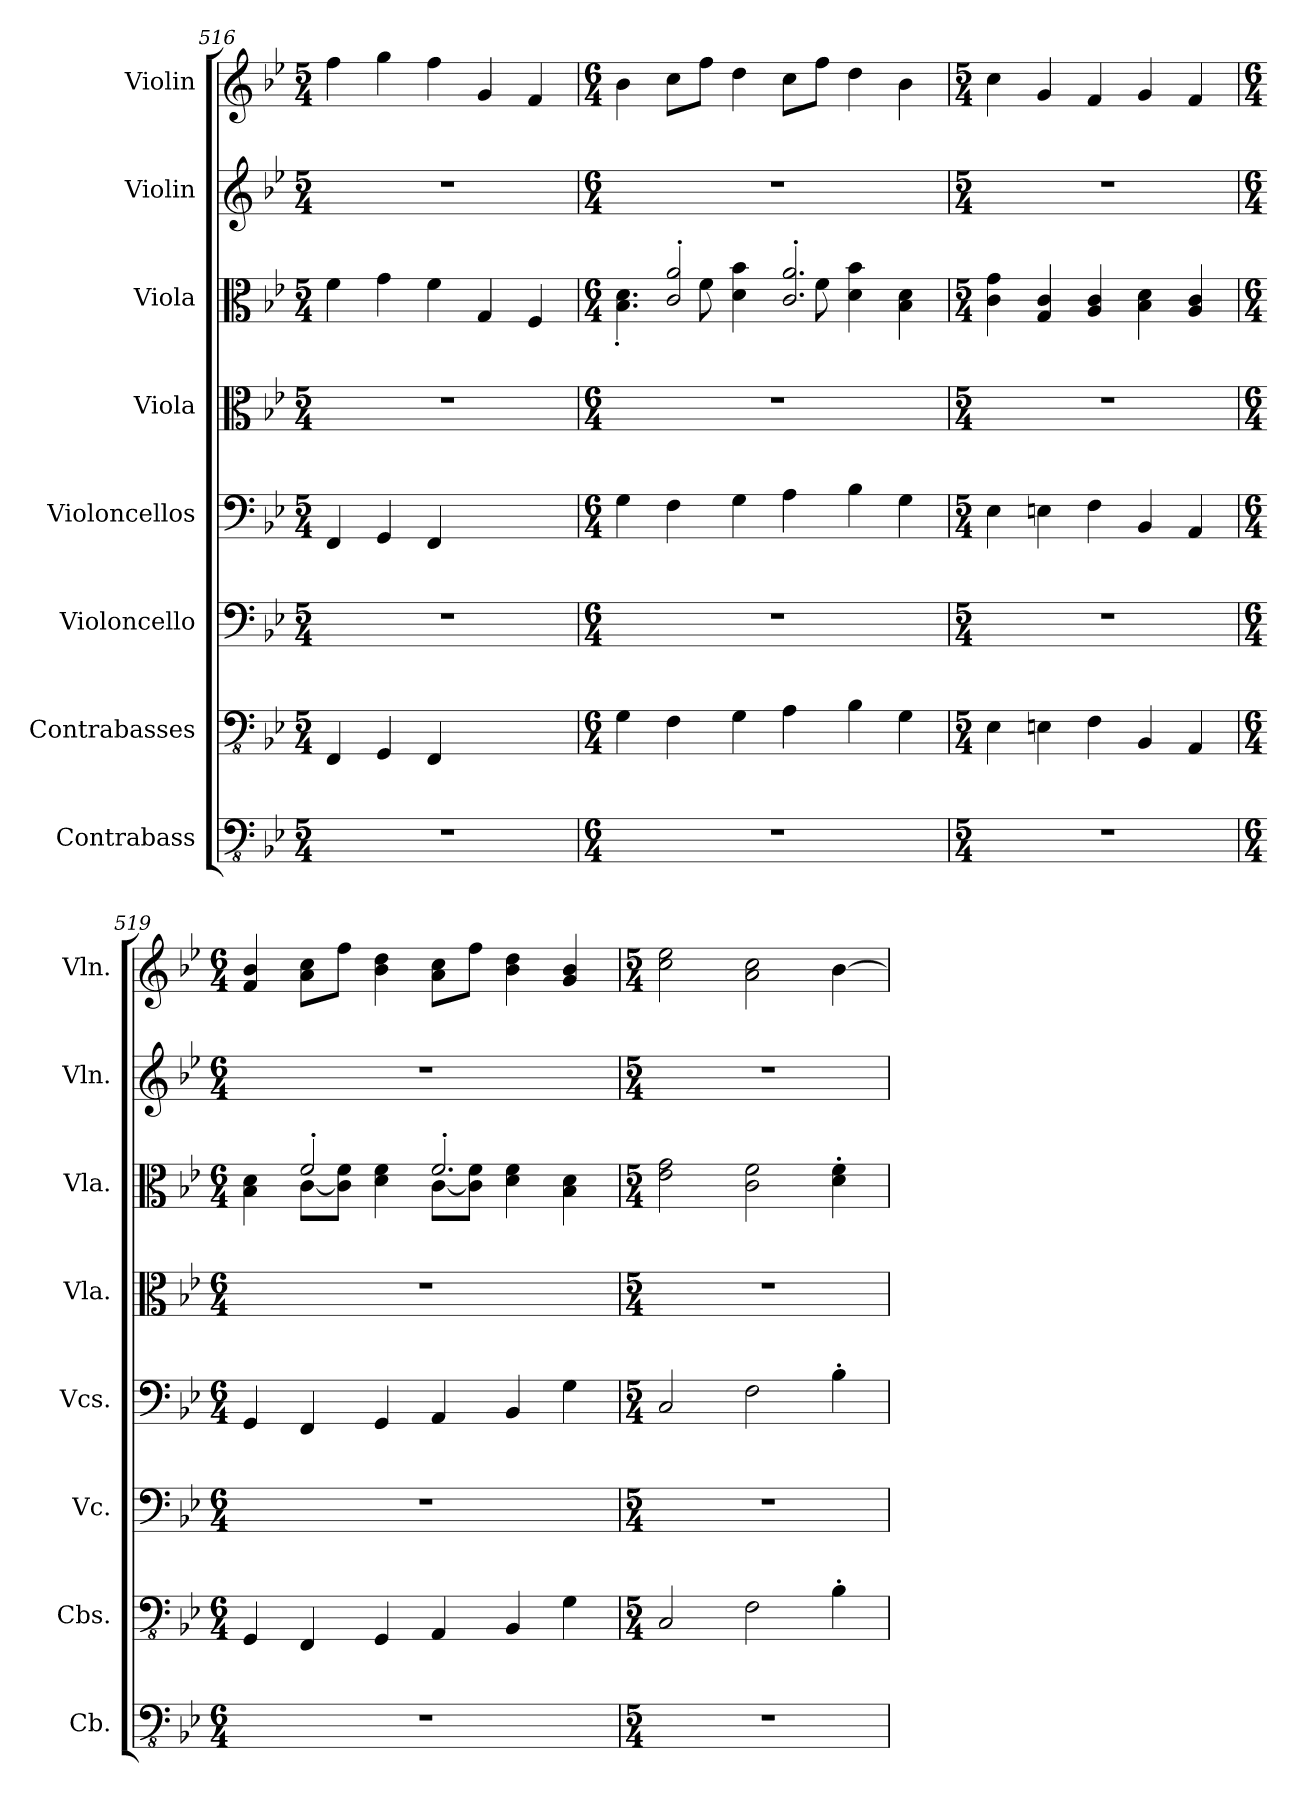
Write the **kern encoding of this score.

**kern	**kern	**kern	**kern	**kern	**kern	**kern	**kern
*part8	*part7	*part6	*part5	*part4	*part3	*part2	*part1
*staff8	*staff7	*staff6	*staff5	*staff4	*staff3	*staff2	*staff1
*I"Contrabass	*I"Contrabasses	*I"Violoncello	*I"Violoncellos	*I"Viola	*I"Viola	*I"Violin	*I"Violin
*I'Cb.	*I'Cbs.	*I'Vc.	*I'Vcs.	*I'Vla.	*I'Vla.	*I'Vln.	*I'Vln.
*clefFv4	*clefFv4	*clefF4	*clefF4	*clefC3	*clefC3	*clefG2	*clefG2
*ITrd7c12	*	*	*	*	*	*	*
*k[b-e-]	*k[b-e-]	*k[b-e-]	*k[b-e-]	*k[b-e-]	*k[b-e-]	*k[b-e-]	*k[b-e-]
*M5/4	*M5/4	*M5/4	*M5/4	*M5/4	*M5/4	*M5/4	*M5/4
=516	=516	=516	=516	=516	=516	=516	=516
4%5r	4FFF/	4%5r	4FF/	4%5r	4f\	4%5r	4ff\
.	4GGG/	.	4GG/	.	4g\	.	4gg\
.	4FFF/	.	4FF/	.	4f\	.	4ff\
.	2ryy	.	2ryy	.	4G/	.	4g/
.	.	.	.	.	4F/	.	4f/
=517	=517	=517	=517	=517	=517	=517	=517
*M6/4	*M6/4	*M6/4	*M6/4	*M6/4	*M6/4	*M6/4	*M6/4
*	*	*	*	*	*^	*	*
1.r	4GG\	1.r	4G\	1.r	4ryy	4.B-\' 4.d\'	1.r	4b-\
.	4FF\	.	4F\	.	2c/' 2a/'	.	.	8cc\L
.	.	.	.	.	.	8f\	.	8ff\J
.	4GG\	.	4G\	.	.	4d\ 4b-\	.	4dd\
.	4AA\	.	4A\	.	2.c/' 2.a/'	8ryy	.	8cc\L
.	.	.	.	.	.	8f\	.	8ff\J
.	4BB-\	.	4B-\	.	.	4d\ 4b-\	.	4dd\
.	4GG\	.	4G\	.	.	4B-\ 4d\	.	4b-\
*	*	*	*	*	*v	*v	*	*
!!LO:PB:g=z
=518	=518	=518	=518	=518	=518	=518	=518
*M5/4	*M5/4	*M5/4	*M5/4	*M5/4	*M5/4	*M5/4	*M5/4
4%5r	4EE-\	4%5r	4E-\	4%5r	4c\ 4g\	4%5r	4cc\
.	4EEn\	.	4En\	.	4G/ 4c/	.	4g/
.	4FF\	.	4F\	.	4A/ 4c/	.	4f/
.	4BBB-/	.	4BB-/	.	4B-\ 4d\	.	4g/
.	4AAA/	.	4AA/	.	4A/ 4c/	.	4f/
=519	=519	=519	=519	=519	=519	=519	=519
*M6/4	*M6/4	*M6/4	*M6/4	*M6/4	*M6/4	*M6/4	*M6/4
*	*	*	*	*	*^	*	*
1.r	4GGG/	1.r	4GG/	1.r	4ryy	4B-\ 4d\	1.r	4f/ 4b-/
.	4FFF/	.	4FF/	.	2f'/	[8c\L	.	8a\ 8cc\L
.	.	.	.	.	.	8c\] 8f\J	.	8ff\J
.	4GGG/	.	4GG/	.	.	4d\ 4f\	.	4b-\ 4dd\
.	4AAA/	.	4AA/	.	2.f'/	[8c\L	.	8a\ 8cc\L
.	.	.	.	.	.	8c\] 8f\J	.	8ff\J
.	4BBB-/	.	4BB-/	.	.	4d\ 4f\	.	4b-\ 4dd\
.	4GG\	.	4G\	.	.	4B-\ 4d\	.	4g/ 4b-/
*	*	*	*	*	*v	*v	*	*
!!LO:PB:g=z
=520	=520	=520	=520	=520	=520	=520	=520
*M5/4	*M5/4	*M5/4	*M5/4	*M5/4	*M5/4	*M5/4	*M5/4
4%5r	2CC/	4%5r	2C/	4%5r	2e-\ 2g\	4%5r	2cc\ 2ee-\
.	2FF\	.	2F\	.	2c\ 2f\	.	2a\ 2cc\
.	4BB-'\	.	4B-'\	.	4d\' 4f\'	.	[4b-\
=	=	=	=	=	=	=	=
*-	*-	*-	*-	*-	*-	*-	*-
